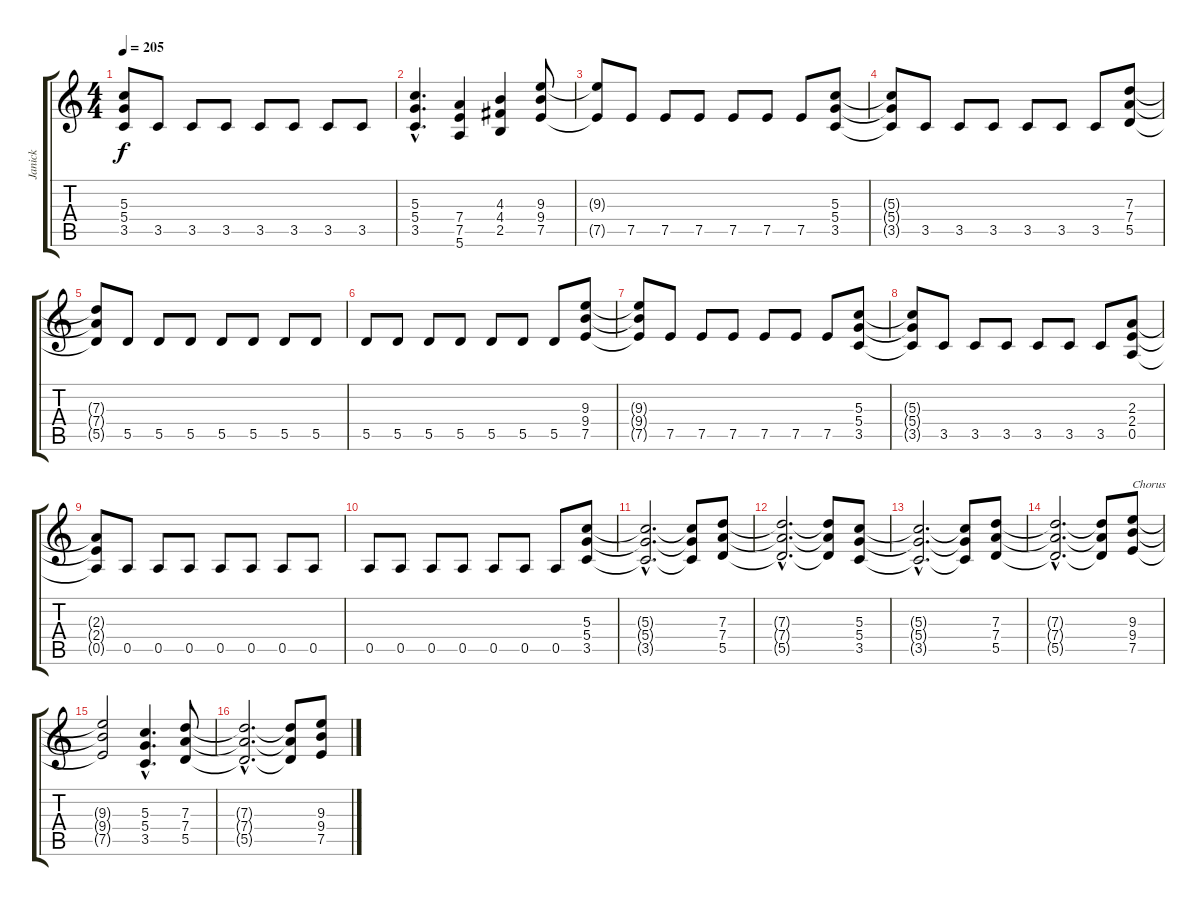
\track ("Janick" "Janick") {instrument distortionguitar}
\staff {score tabs}
\tuning (E4 B3 G3 D3 A2 E2) {hide}
\ts (4 4)
\tempo 205
\clef g2
\ks c
(5.3{t} 5.4{t} 3.5{t}).8{dy f} 3.5.8 3.5.8 3.5.8 3.5.8 3.5.8 3.5.8 3.5.8 |
(5.3{hac} 5.4{hac} 3.5{hac}).4{d} (7.4 7.5 5.6).4 (4.3 4.4 2.5).4 (9.3 9.4 7.5).8 |
(9.3{t} 7.5{t}).8{volume 12} 7.5.8 7.5.8 7.5.8 7.5.8 7.5.8 7.5.8 (5.3 5.4 3.5).8 |
(5.3{t} 5.4{t} 3.5{t}).8 3.5.8 3.5.8 3.5.8 3.5.8 3.5.8 3.5.8 (7.3 7.4 5.5).8 |
(7.3{t} 7.4{t} 5.5{t}).8 5.5.8 5.5.8 5.5.8 5.5.8 5.5.8 5.5.8 5.5.8 |
5.5.8 5.5.8 5.5.8 5.5.8 5.5.8 5.5.8 5.5.8 (9.3 9.4 7.5).8 |
(9.3{t} 9.4{t} 7.5{t}).8 7.5.8 7.5.8 7.5.8 7.5.8 7.5.8 7.5.8 (5.3 5.4 3.5).8 |
(5.3{t} 5.4{t} 3.5{t}).8 3.5.8 3.5.8 3.5.8 3.5.8 3.5.8 3.5.8 (2.3 2.4 0.5).8 |
(2.3{t} 2.4{t} 0.5{t}).8 0.5.8 0.5.8 0.5.8 0.5.8 0.5.8 0.5.8 0.5.8 |
0.5.8 0.5.8 0.5.8 0.5.8 0.5.8 0.5.8 0.5.8 (5.3 5.4 3.5).8 |
(5.3{hac t} 5.4{hac t} 3.5{hac t}).2{d} (5.3{t} 5.4{t} 3.5{t}).8 (7.3 7.4 5.5).8 |
(7.3{hac t} 7.4{hac t} 5.5{hac t}).2{d} (7.3{t} 7.4{t} 5.5{t}).8 (5.3 5.4 3.5).8 |
(5.3{hac t} 5.4{hac t} 3.5{hac t}).2{d} (5.3{t} 5.4{t} 3.5{t}).8 (7.3 7.4 5.5).8 |
(7.3{hac t} 7.4{hac t} 5.5{hac t}).2{d} (7.3{t} 7.4{t} 5.5{t}).8 (9.3 9.4 7.5).8{txt "Chorus"} |
(9.3{t} 9.4{t} 7.5{t}).2 (5.3{hac} 5.4{hac} 3.5{hac}).4{d} (7.3 7.4 5.5).8 |
(7.3{hac t} 7.4{hac t} 5.5{hac t}).2{d} (7.3{t} 7.4{t} 5.5{t}).8 (9.3 9.4 7.5).8
